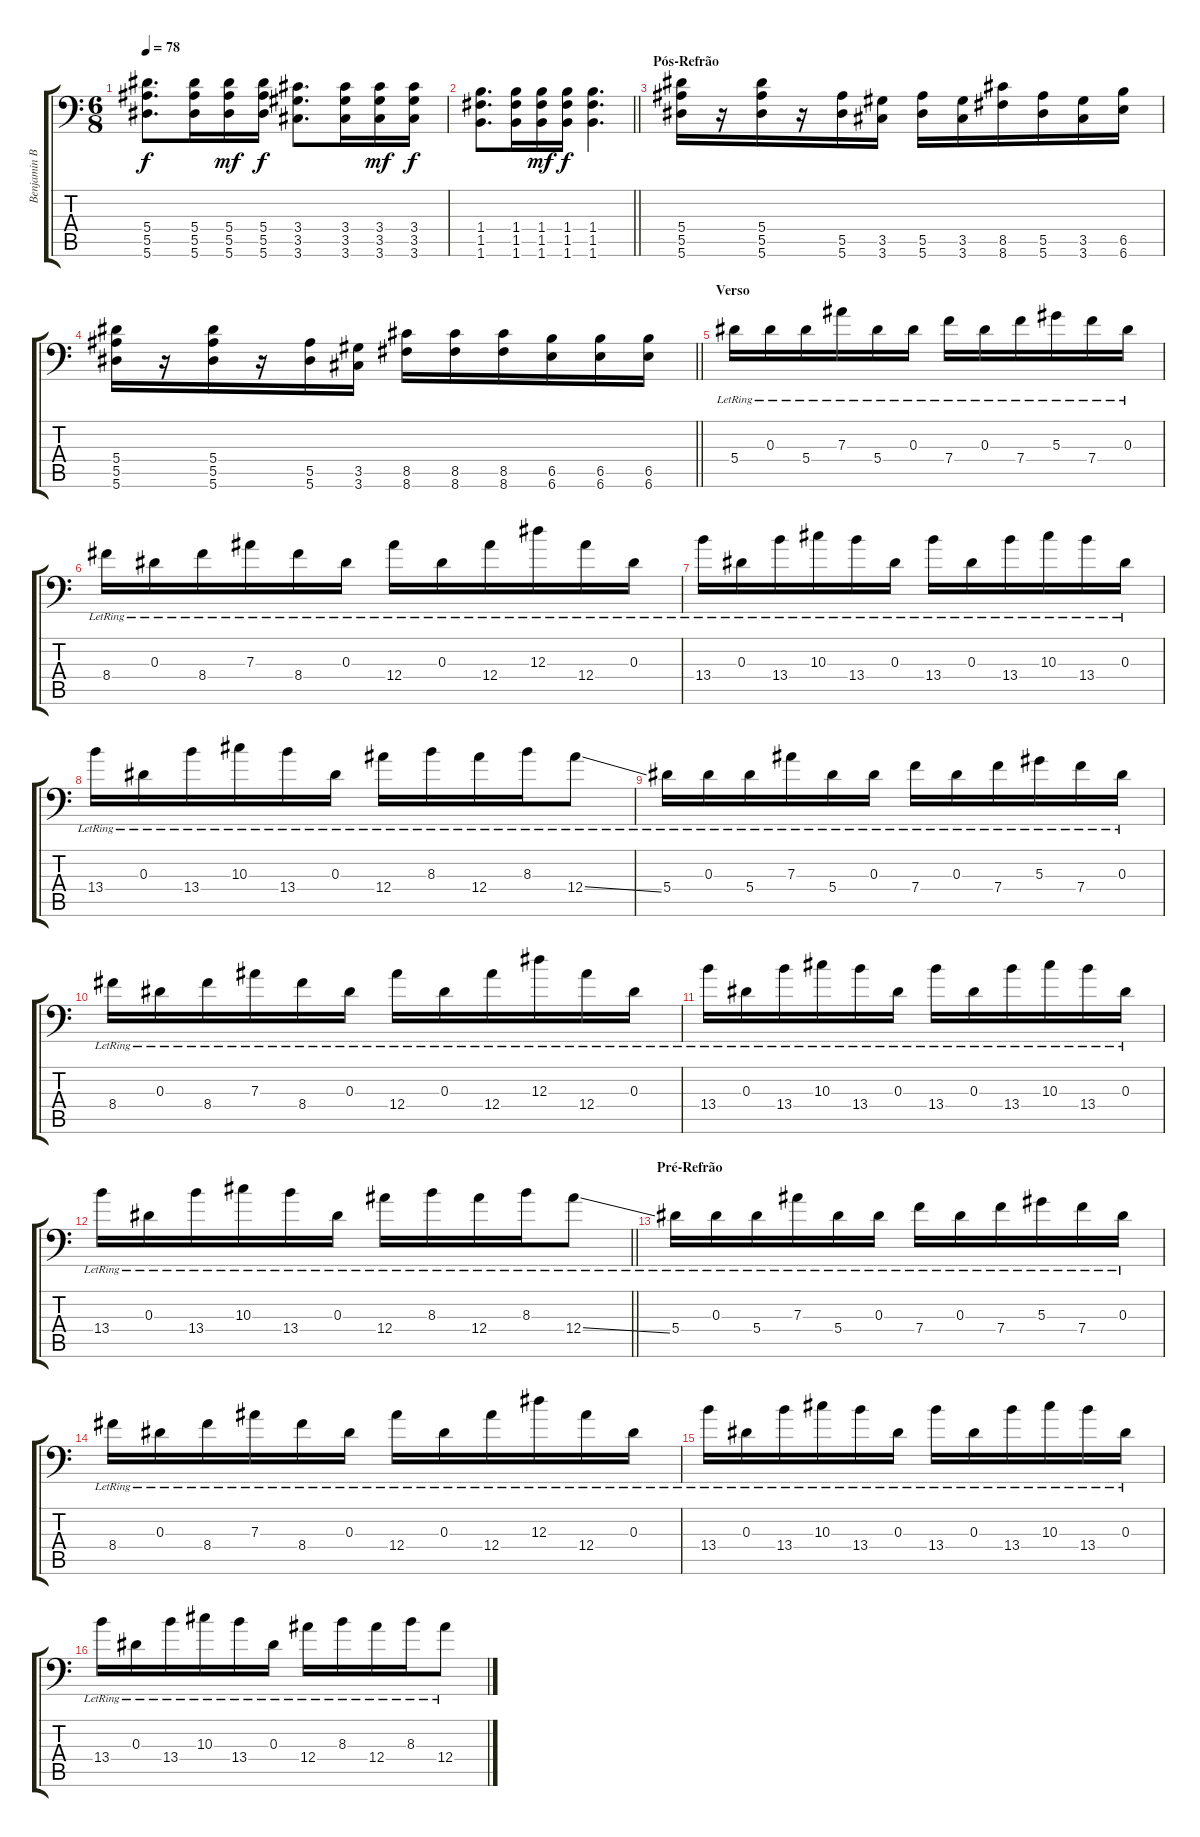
\track ("Benjamin Burnley" "Benjamin B") {instrument distortionguitar}
\staff {score tabs}
\tuning (C4 G3 Eb3 Bb2 F2 Bb1) {hide}
\ts (6 8)
\tempo 78
\clef f4
\ks c
(5.4 5.5 5.6).8{d dy f} (5.4 5.5 5.6).16 (5.4 5.5 5.6).16{dy mf} (5.4 5.5 5.6).16{dy f} (3.4 3.5 3.6).8{d} (3.4 3.5 3.6).16 (3.4 3.5 3.6).16{dy mf} (3.4 3.5 3.6).16{dy f} |
\barLineRight lightlight
(1.4 1.5 1.6).8{d} (1.4 1.5 1.6).16 (1.4 1.5 1.6).16{dy mf} (1.4 1.5 1.6).16{dy f} (1.4 1.5 1.6).4{d} |
\section ("" "Pós-Refrão")
(5.4 5.5 5.6).16 r.16 (5.4 5.5 5.6).16 r.16 (5.5 5.6).16 (3.5 3.6).16 (5.5 5.6).16 (3.5 3.6).16 (8.5 8.6).16 (5.5 5.6).16 (3.5 3.6).16 (6.5 6.6).16 |
\barLineRight lightlight
(5.4 5.5 5.6).16 r.16 (5.4 5.5 5.6).16 r.16 (5.5 5.6).16 (3.5 3.6).16 (8.5 8.6).16 (8.5 8.6).16 (8.5 8.6).16 (6.5 6.6).16 (6.5 6.6).16 (6.5 6.6).16 |
\section ("" "Verso")
5.4{lr}.16{instrument electricguitarclean} 0.3{lr}.16 5.4{lr}.16 7.3{lr}.16 5.4{lr}.16 0.3{lr}.16 7.4{lr}.16 0.3{lr}.16 7.4{lr}.16 5.3{lr}.16 7.4{lr}.16 0.3{lr}.16 |
8.4{lr}.16 0.3{lr}.16 8.4{lr}.16 7.3{lr}.16 8.4{lr}.16 0.3{lr}.16 12.4{lr}.16 0.3{lr}.16 12.4{lr}.16 12.3{lr}.16 12.4{lr}.16 0.3{lr}.16 |
13.4{lr}.16 0.3{lr}.16 13.4{lr}.16 10.3{lr}.16 13.4{lr}.16 0.3{lr}.16 13.4{lr}.16 0.3{lr}.16 13.4{lr}.16 10.3{lr}.16 13.4{lr}.16 0.3{lr}.16 |
13.4{lr}.16 0.3{lr}.16 13.4{lr}.16 10.3{lr}.16 13.4{lr}.16 0.3{lr}.16 12.4{lr}.16 8.3{lr}.16 12.4{lr}.16 8.3{lr}.16 12.4{ss lr}.8 |
5.4{lr}.16 0.3{lr}.16 5.4{lr}.16 7.3{lr}.16 5.4{lr}.16 0.3{lr}.16 7.4{lr}.16 0.3{lr}.16 7.4{lr}.16 5.3{lr}.16 7.4{lr}.16 0.3{lr}.16 |
8.4{lr}.16 0.3{lr}.16 8.4{lr}.16 7.3{lr}.16 8.4{lr}.16 0.3{lr}.16 12.4{lr}.16 0.3{lr}.16 12.4{lr}.16 12.3{lr}.16 12.4{lr}.16 0.3{lr}.16 |
13.4{lr}.16 0.3{lr}.16 13.4{lr}.16 10.3{lr}.16 13.4{lr}.16 0.3{lr}.16 13.4{lr}.16 0.3{lr}.16 13.4{lr}.16 10.3{lr}.16 13.4{lr}.16 0.3{lr}.16 |
\barLineRight lightlight
13.4{lr}.16 0.3{lr}.16 13.4{lr}.16 10.3{lr}.16 13.4{lr}.16 0.3{lr}.16 12.4{lr}.16 8.3{lr}.16 12.4{lr}.16 8.3{lr}.16 12.4{ss lr}.8 |
\section ("" "Pré-Refrão")
5.4{lr}.16 0.3{lr}.16 5.4{lr}.16 7.3{lr}.16 5.4{lr}.16 0.3{lr}.16 7.4{lr}.16 0.3{lr}.16 7.4{lr}.16 5.3{lr}.16 7.4{lr}.16 0.3{lr}.16 |
8.4{lr}.16 0.3{lr}.16 8.4{lr}.16 7.3{lr}.16 8.4{lr}.16 0.3{lr}.16 12.4{lr}.16 0.3{lr}.16 12.4{lr}.16 12.3{lr}.16 12.4{lr}.16 0.3{lr}.16 |
13.4{lr}.16 0.3{lr}.16 13.4{lr}.16 10.3{lr}.16 13.4{lr}.16 0.3{lr}.16 13.4{lr}.16 0.3{lr}.16 13.4{lr}.16 10.3{lr}.16 13.4{lr}.16 0.3{lr}.16 |
13.4{lr}.16 0.3{lr}.16 13.4{lr}.16 10.3{lr}.16 13.4{lr}.16 0.3{lr}.16 12.4{lr}.16 8.3{lr}.16 12.4{lr}.16 8.3{lr}.16 12.4{ss lr}.8
